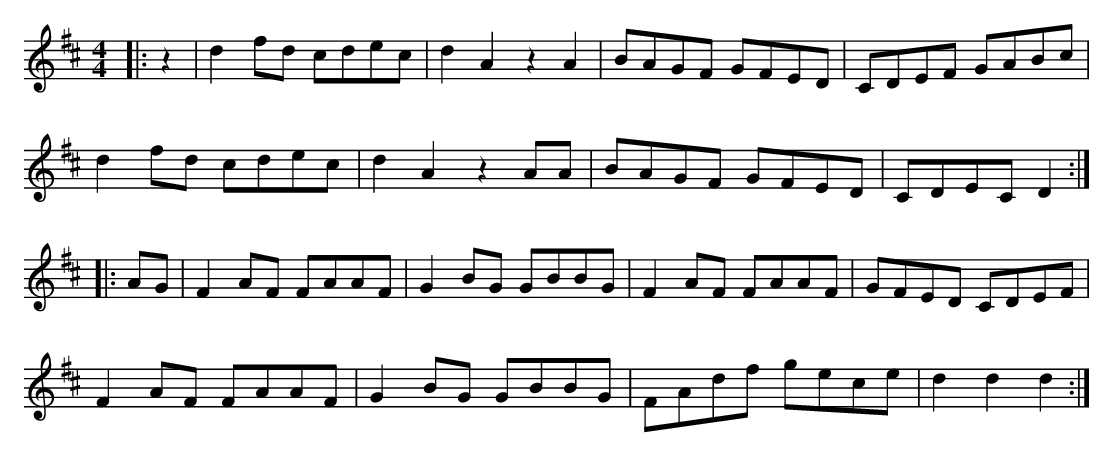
X:1
M:4/4
K:D
|:z2|d2fd cdec|d2A2 z2A2|BAGF GFED|CDEF GABc|
d2fd cdec|d2A2 z2AA|BAGF GFED|CDEC D2:|
|:AG|F2AF FAAF|G2BG GBBG|F2AF FAAF|GFED CDEF|
F2AF FAAF|G2BG GBBG|FAdf gece|d2d2 d2:|
